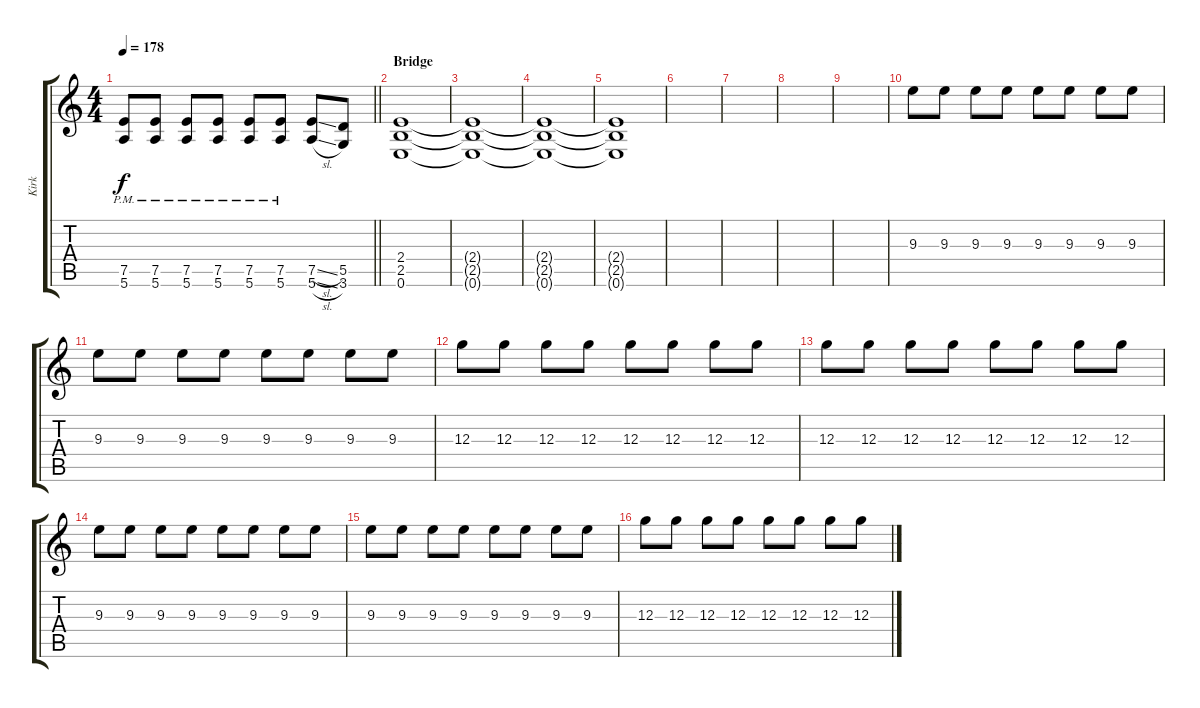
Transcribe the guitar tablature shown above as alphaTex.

\track ("Kirk" "Kirk") {instrument distortionguitar}
\staff {score tabs}
\tuning (E4 B3 G3 D3 A2 E2) {hide}
\ts (4 4)
\tempo 178
\clef g2
\barLineRight lightlight
\ks c
(7.5{pm} 5.6{pm}).8{dy f} (7.5{pm} 5.6{pm}).8 (7.5{pm} 5.6{pm}).8 (7.5{pm} 5.6{pm}).8 (7.5{pm} 5.6{pm}).8 (7.5{pm} 5.6{pm}).8 (7.5{sl} 5.6{sl}).8 (5.5 3.6).8 |
\section ("" "Bridge")
(2.4 2.5 0.6).1 |
(2.4{t} 2.5{t} 0.6{t}).1 |
(2.4{t} 2.5{t} 0.6{t}).1 |
(2.4{t} 2.5{t} 0.6{t}).1 |
|
|
|
|
9.3.8{volume 3 instrument distortionguitar} 9.3.8 9.3.8 9.3.8 9.3.8 9.3.8 9.3.8 9.3.8 |
9.3.8 9.3.8 9.3.8 9.3.8 9.3.8 9.3.8 9.3.8 9.3.8 |
12.3.8 12.3.8 12.3.8 12.3.8 12.3.8 12.3.8 12.3.8 12.3.8 |
12.3.8 12.3.8 12.3.8 12.3.8 12.3.8 12.3.8 12.3.8 12.3.8 |
9.3.8 9.3.8 9.3.8 9.3.8 9.3.8 9.3.8 9.3.8 9.3.8 |
9.3.8 9.3.8 9.3.8 9.3.8 9.3.8 9.3.8 9.3.8 9.3.8 |
12.3.8 12.3.8 12.3.8 12.3.8 12.3.8 12.3.8 12.3.8 12.3.8
